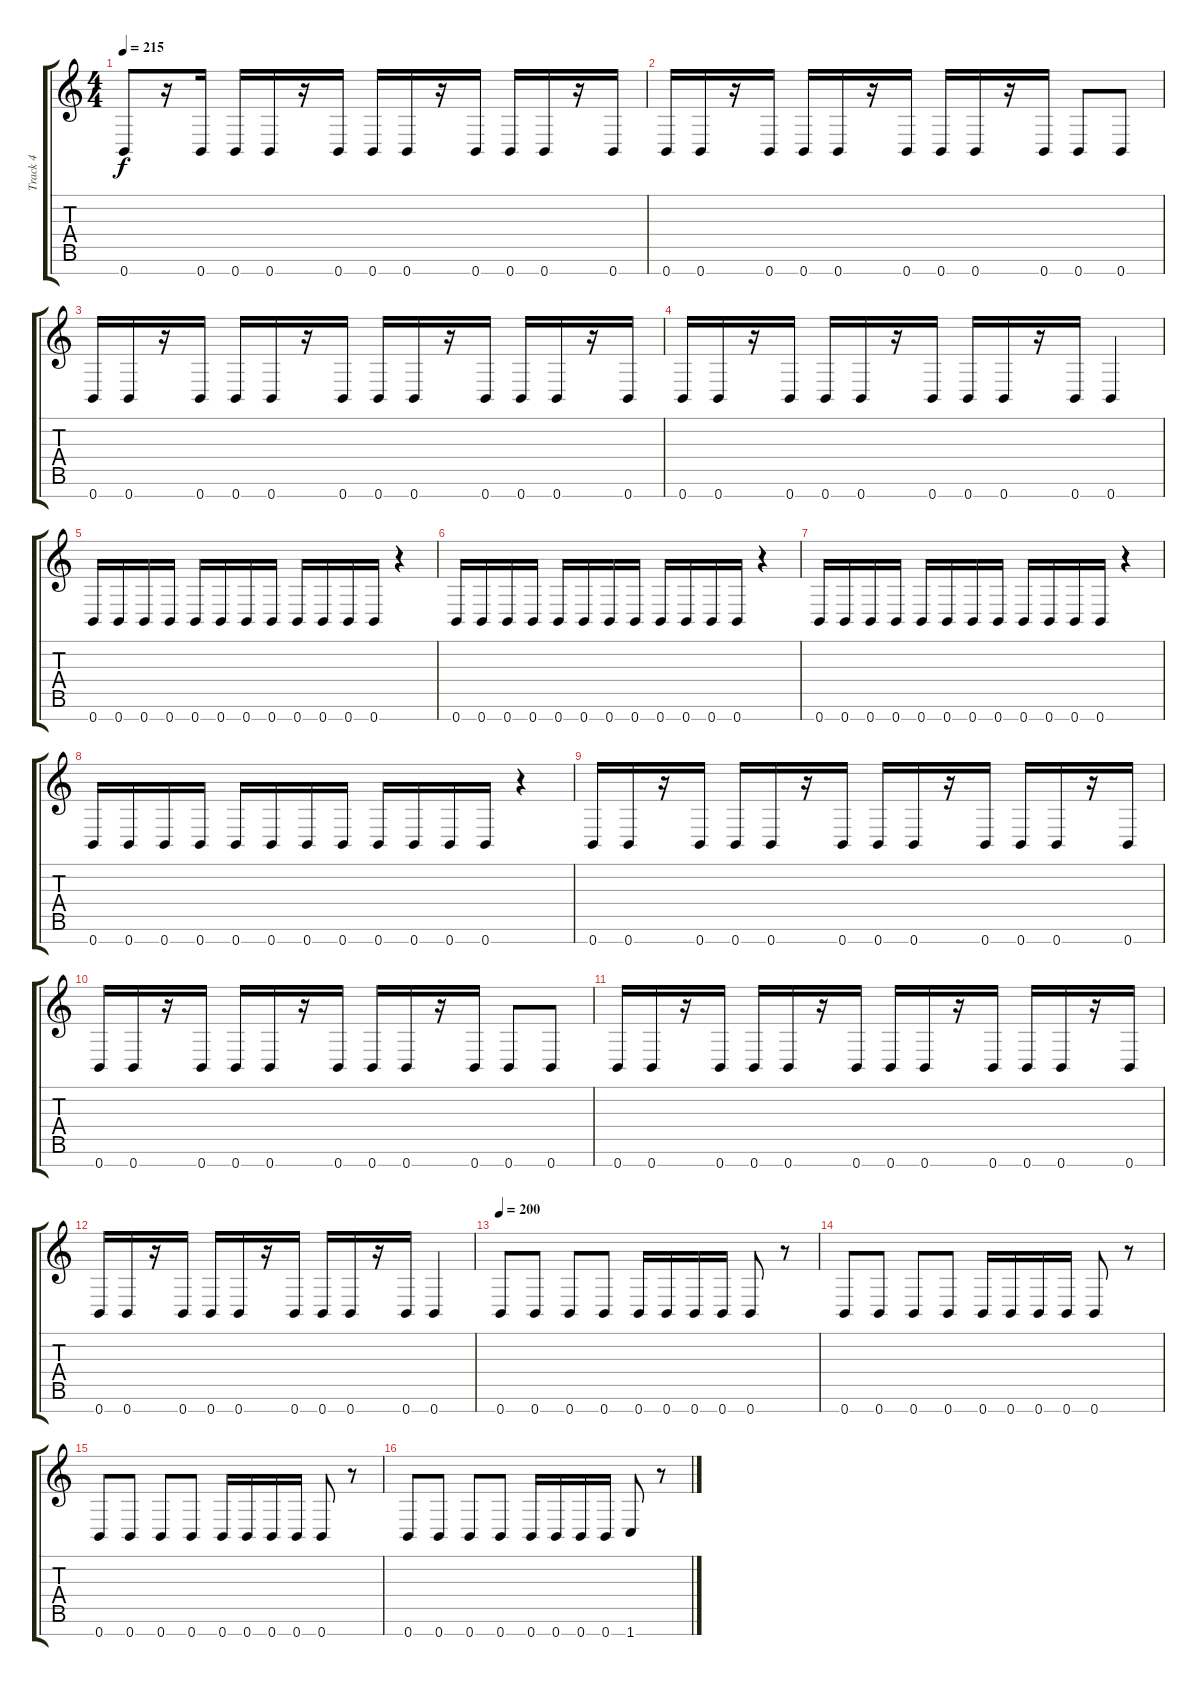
\track ("Track 4" "Track 4") {instrument distortionguitar}
\staff {score tabs}
\tuning (E4 B3 G3 D3 A2 E2 B1) {hide}
\ts (4 4)
\tempo 215
\clef g2
\ks c
0.7.8{dy f} r.16 0.7.16 0.7.16 0.7.16 r.16 0.7.16 0.7.16 0.7.16 r.16 0.7.16 0.7.16 0.7.16 r.16 0.7.16 |
0.7.16 0.7.16 r.16 0.7.16 0.7.16 0.7.16 r.16 0.7.16 0.7.16 0.7.16 r.16 0.7.16 0.7.8 0.7.8 |
0.7.16 0.7.16 r.16 0.7.16 0.7.16 0.7.16 r.16 0.7.16 0.7.16 0.7.16 r.16 0.7.16 0.7.16 0.7.16 r.16 0.7.16 |
0.7.16 0.7.16 r.16 0.7.16 0.7.16 0.7.16 r.16 0.7.16 0.7.16 0.7.16 r.16 0.7.16 0.7.4 |
0.7.16 0.7.16 0.7.16 0.7.16 0.7.16 0.7.16 0.7.16 0.7.16 0.7.16 0.7.16 0.7.16 0.7.16 r.4 |
0.7.16 0.7.16 0.7.16 0.7.16 0.7.16 0.7.16 0.7.16 0.7.16 0.7.16 0.7.16 0.7.16 0.7.16 r.4 |
0.7.16 0.7.16 0.7.16 0.7.16 0.7.16 0.7.16 0.7.16 0.7.16 0.7.16 0.7.16 0.7.16 0.7.16 r.4 |
0.7.16 0.7.16 0.7.16 0.7.16 0.7.16 0.7.16 0.7.16 0.7.16 0.7.16 0.7.16 0.7.16 0.7.16 r.4 |
0.7.16 0.7.16 r.16 0.7.16 0.7.16 0.7.16 r.16 0.7.16 0.7.16 0.7.16 r.16 0.7.16 0.7.16 0.7.16 r.16 0.7.16 |
0.7.16 0.7.16 r.16 0.7.16 0.7.16 0.7.16 r.16 0.7.16 0.7.16 0.7.16 r.16 0.7.16 0.7.8 0.7.8 |
0.7.16 0.7.16 r.16 0.7.16 0.7.16 0.7.16 r.16 0.7.16 0.7.16 0.7.16 r.16 0.7.16 0.7.16 0.7.16 r.16 0.7.16 |
0.7.16 0.7.16 r.16 0.7.16 0.7.16 0.7.16 r.16 0.7.16 0.7.16 0.7.16 r.16 0.7.16 0.7.4 |
\tempo 200
0.7.8 0.7.8 0.7.8 0.7.8 0.7.16 0.7.16 0.7.16 0.7.16 0.7.8 r.8 |
0.7.8 0.7.8 0.7.8 0.7.8 0.7.16 0.7.16 0.7.16 0.7.16 0.7.8 r.8 |
0.7.8 0.7.8 0.7.8 0.7.8 0.7.16 0.7.16 0.7.16 0.7.16 0.7.8 r.8 |
0.7.8 0.7.8 0.7.8 0.7.8 0.7.16 0.7.16 0.7.16 0.7.16 1.7.8 r.8
